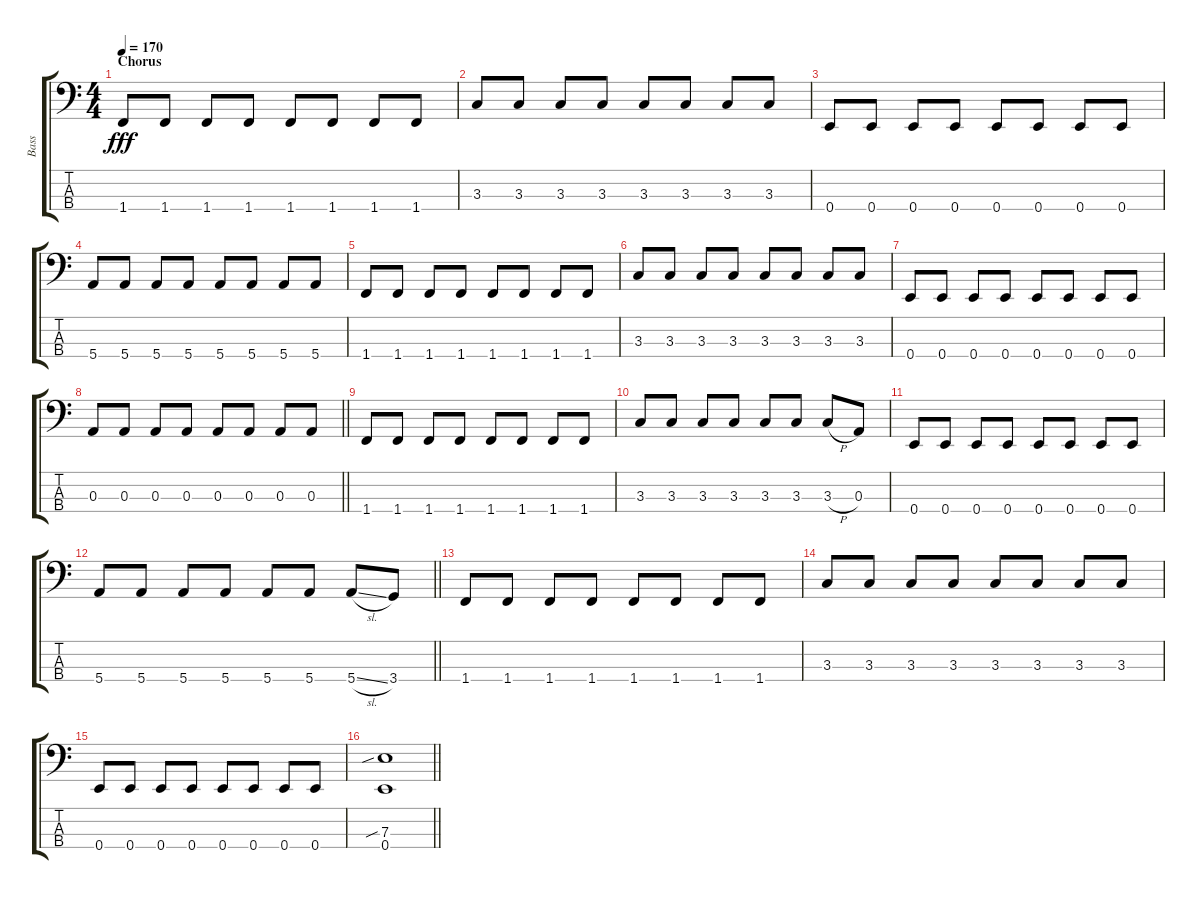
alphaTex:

\track ("Bass" "Bass") {instrument electricbasspick}
\staff {score tabs}
\tuning (G2 D2 A1 E1) {hide}
\ts (4 4)
\section ("" "Chorus")
\tempo 170
\clef f4
\ks c
1.4.8{dy fff} 1.4.8 1.4.8 1.4.8 1.4.8 1.4.8 1.4.8 1.4.8 |
3.3.8 3.3.8 3.3.8 3.3.8 3.3.8 3.3.8 3.3.8 3.3.8 |
0.4.8 0.4.8 0.4.8 0.4.8 0.4.8 0.4.8 0.4.8 0.4.8 |
5.4.8 5.4.8 5.4.8 5.4.8 5.4.8 5.4.8 5.4.8 5.4.8 |
1.4.8 1.4.8 1.4.8 1.4.8 1.4.8 1.4.8 1.4.8 1.4.8 |
3.3.8 3.3.8 3.3.8 3.3.8 3.3.8 3.3.8 3.3.8 3.3.8 |
0.4.8 0.4.8 0.4.8 0.4.8 0.4.8 0.4.8 0.4.8 0.4.8 |
\barLineRight lightlight
0.3.8 0.3.8 0.3.8 0.3.8 0.3.8 0.3.8 0.3.8 0.3.8 |
1.4.8 1.4.8 1.4.8 1.4.8 1.4.8 1.4.8 1.4.8 1.4.8 |
3.3.8 3.3.8 3.3.8 3.3.8 3.3.8 3.3.8 3.3{h}.8 0.3.8 |
0.4.8 0.4.8 0.4.8 0.4.8 0.4.8 0.4.8 0.4.8 0.4.8 |
\barLineRight lightlight
5.4.8 5.4.8 5.4.8 5.4.8 5.4.8 5.4.8 5.4{sl}.8 3.4.8 |
1.4.8 1.4.8 1.4.8 1.4.8 1.4.8 1.4.8 1.4.8 1.4.8 |
3.3.8 3.3.8 3.3.8 3.3.8 3.3.8 3.3.8 3.3.8 3.3.8 |
0.4.8 0.4.8 0.4.8 0.4.8 0.4.8 0.4.8 0.4.8 0.4.8 |
\barLineRight lightlight
(7.3{sib} 0.4).1
